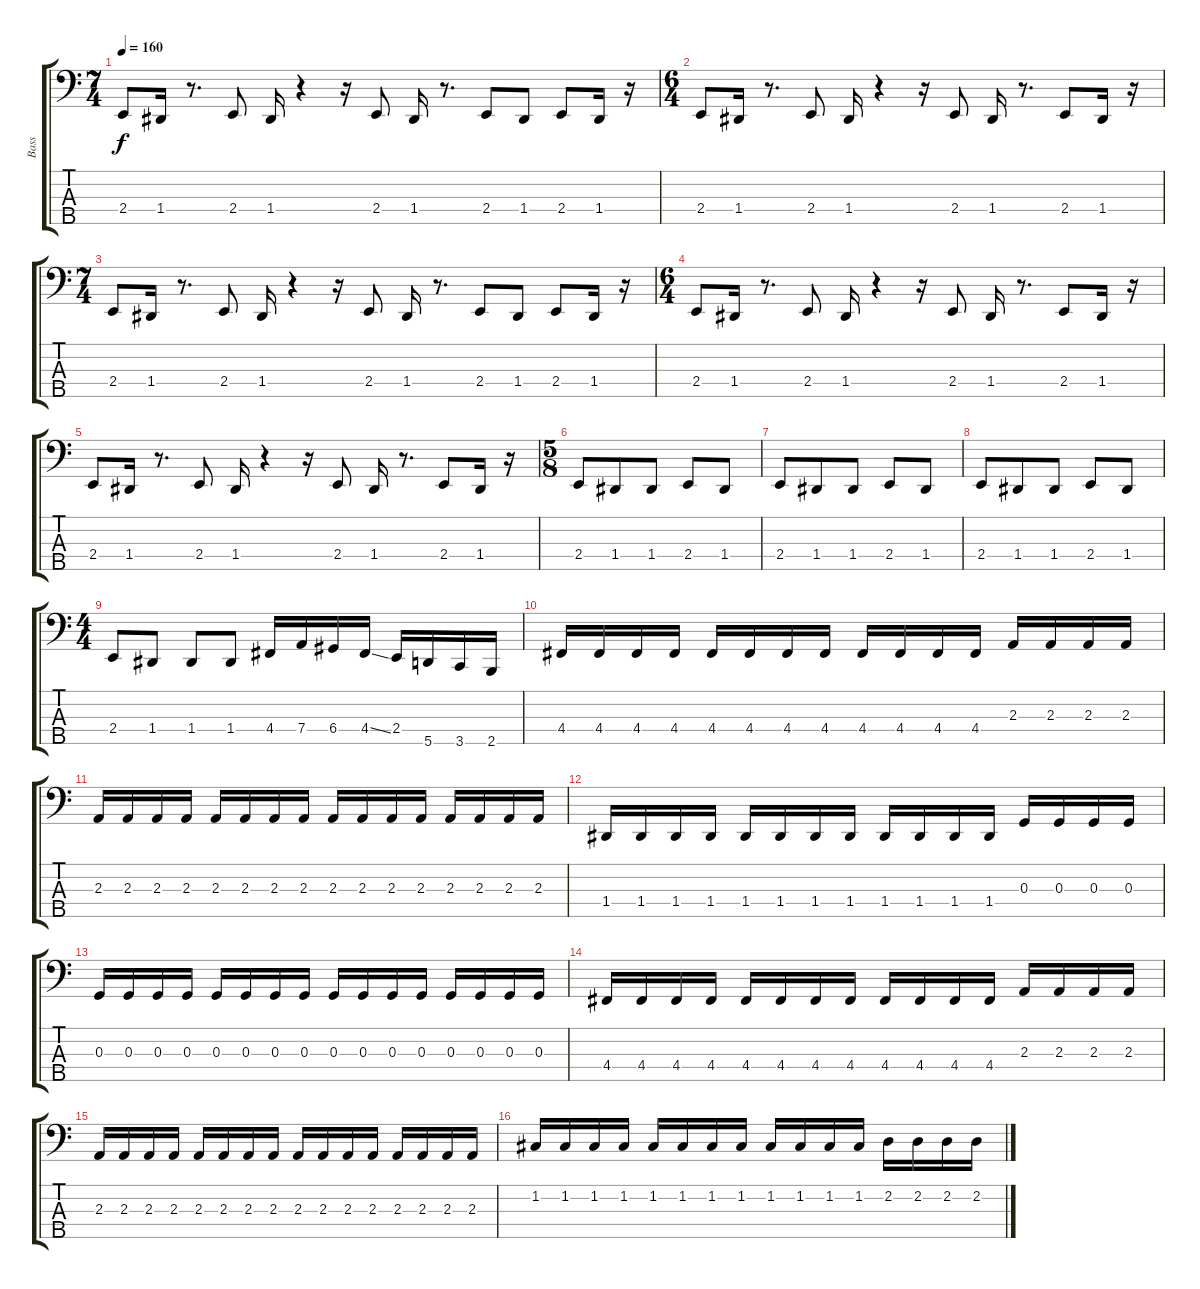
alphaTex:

\track ("Bass" "Bass") {instrument electricbasspick}
\staff {score tabs}
\tuning (F2 C2 G1 D1 A0) {hide}
\ts (7 4)
\tempo 160
\clef f4
\ks c
2.4.8{dy f} 1.4.16 r.8{d} 2.4.8 1.4.16 r.4 r.16 2.4.8 1.4.16 r.8{d} 2.4.8 1.4.8 2.4.8 1.4.16 r.16 |
\ts (6 4)
2.4.8 1.4.16 r.8{d} 2.4.8 1.4.16 r.4 r.16 2.4.8 1.4.16 r.8{d} 2.4.8 1.4.16 r.16 |
\ts (7 4)
2.4.8 1.4.16 r.8{d} 2.4.8 1.4.16 r.4 r.16 2.4.8 1.4.16 r.8{d} 2.4.8 1.4.8 2.4.8 1.4.16 r.16 |
\ts (6 4)
2.4.8 1.4.16 r.8{d} 2.4.8 1.4.16 r.4 r.16 2.4.8 1.4.16 r.8{d} 2.4.8 1.4.16 r.16 |
2.4.8 1.4.16 r.8{d} 2.4.8 1.4.16 r.4 r.16 2.4.8 1.4.16 r.8{d} 2.4.8 1.4.16 r.16 |
\ts (5 8)
2.4.8 1.4.8 1.4.8 2.4.8 1.4.8 |
2.4.8 1.4.8 1.4.8 2.4.8 1.4.8 |
2.4.8 1.4.8 1.4.8 2.4.8 1.4.8 |
\ts (4 4)
2.4.8 1.4.8 1.4.8 1.4.8 4.4.16 7.4.16 6.4.16 4.4{ss}.16 2.4.16 5.5.16 3.5.16 2.5.16 |
4.4.16 4.4.16 4.4.16 4.4.16 4.4.16 4.4.16 4.4.16 4.4.16 4.4.16 4.4.16 4.4.16 4.4.16 2.3.16 2.3.16 2.3.16 2.3.16 |
2.3.16 2.3.16 2.3.16 2.3.16 2.3.16 2.3.16 2.3.16 2.3.16 2.3.16 2.3.16 2.3.16 2.3.16 2.3.16 2.3.16 2.3.16 2.3.16 |
1.4.16 1.4.16 1.4.16 1.4.16 1.4.16 1.4.16 1.4.16 1.4.16 1.4.16 1.4.16 1.4.16 1.4.16 0.3.16 0.3.16 0.3.16 0.3.16 |
0.3.16 0.3.16 0.3.16 0.3.16 0.3.16 0.3.16 0.3.16 0.3.16 0.3.16 0.3.16 0.3.16 0.3.16 0.3.16 0.3.16 0.3.16 0.3.16 |
4.4.16 4.4.16 4.4.16 4.4.16 4.4.16 4.4.16 4.4.16 4.4.16 4.4.16 4.4.16 4.4.16 4.4.16 2.3.16 2.3.16 2.3.16 2.3.16 |
2.3.16 2.3.16 2.3.16 2.3.16 2.3.16 2.3.16 2.3.16 2.3.16 2.3.16 2.3.16 2.3.16 2.3.16 2.3.16 2.3.16 2.3.16 2.3.16 |
1.2.16 1.2.16 1.2.16 1.2.16 1.2.16 1.2.16 1.2.16 1.2.16 1.2.16 1.2.16 1.2.16 1.2.16 2.2.16 2.2.16 2.2.16 2.2.16
